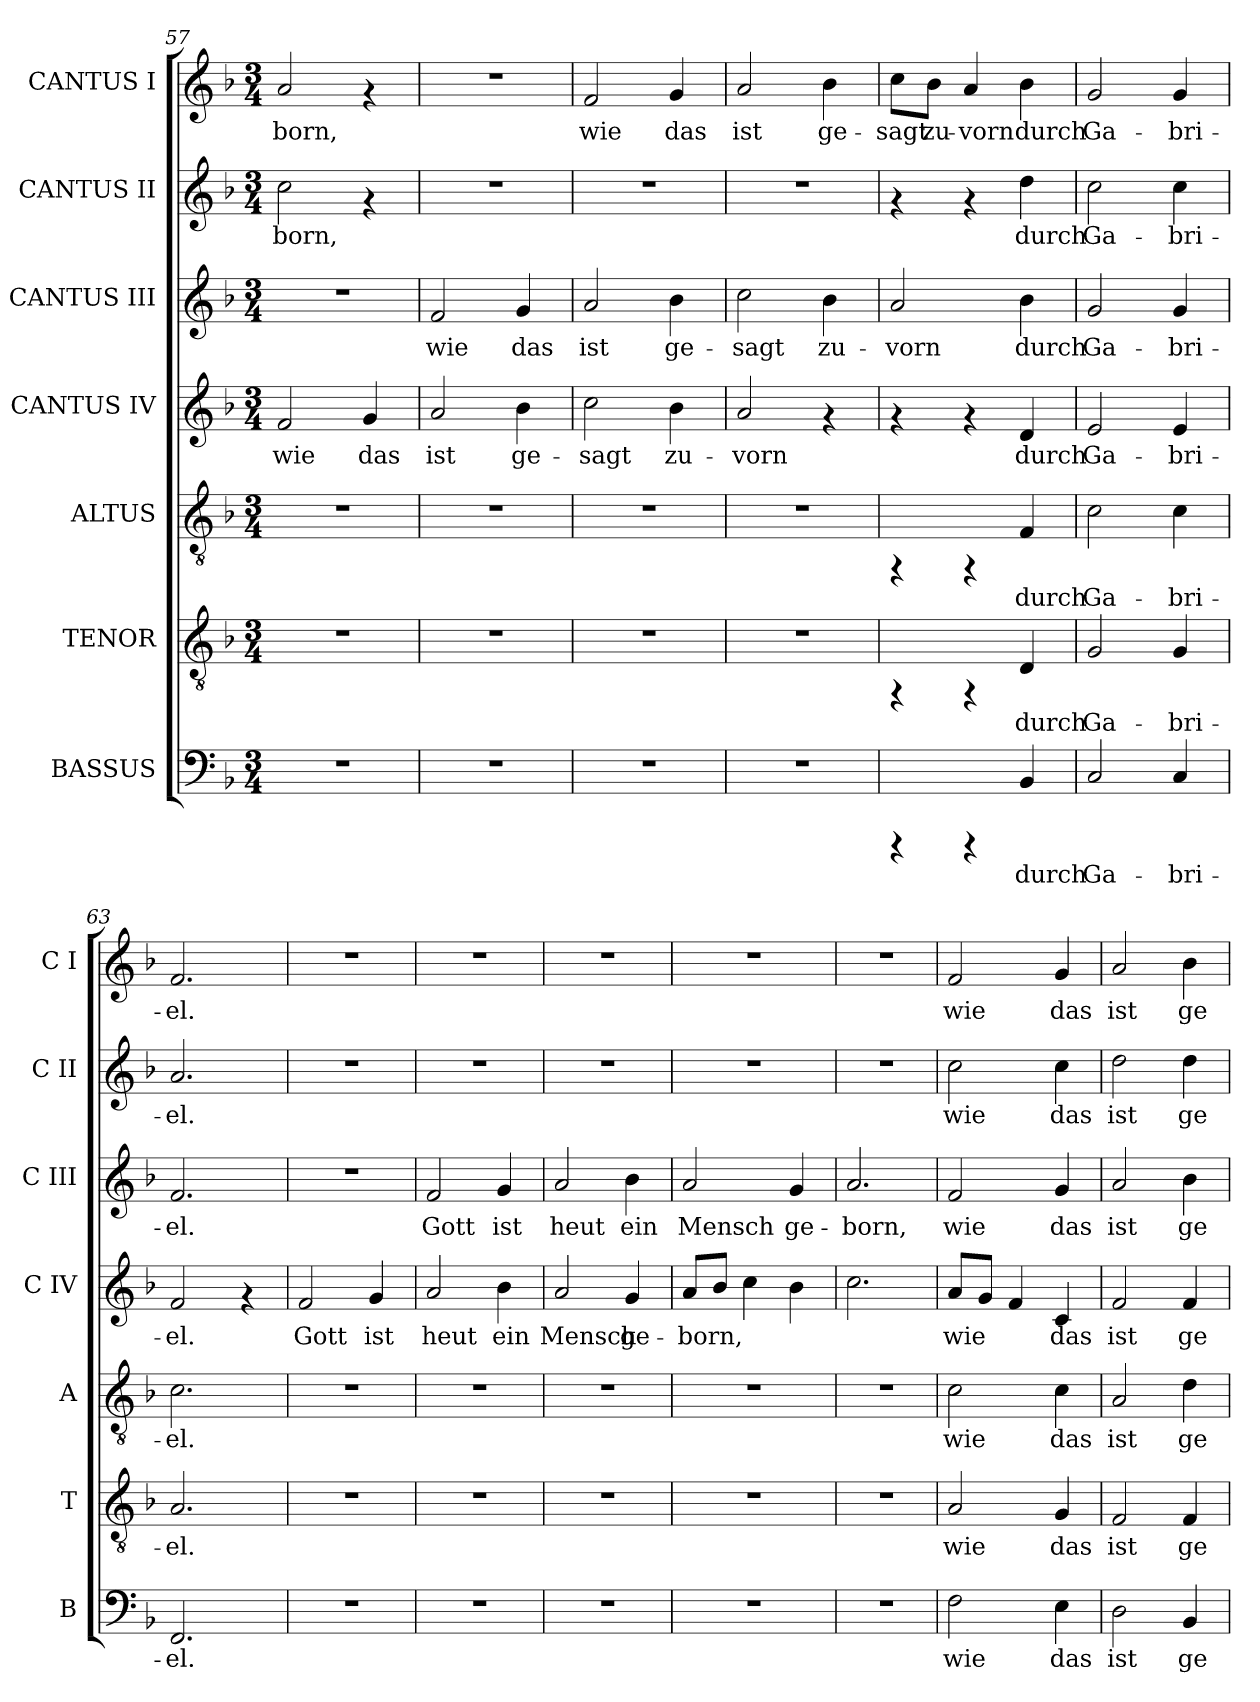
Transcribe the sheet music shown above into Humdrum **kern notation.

**kern	**text	**kern	**text	**kern	**text	**kern	**text	**kern	**text	**kern	**text	**kern	**text
*part7	*part7	*part6	*part6	*part5	*part5	*part4	*part4	*part3	*part3	*part2	*part2	*part1	*part1
*staff7	*staff7	*staff6	*staff6	*staff5	*staff5	*staff4	*staff4	*staff3	*staff3	*staff2	*staff2	*staff1	*staff1
*I"BASSUS	*	*I"TENOR	*	*I"ALTUS	*	*I"CANTUS IV	*	*I"CANTUS III	*	*I"CANTUS II	*	*I"CANTUS I	*
*I'B	*	*I'T	*	*I'A	*	*I'C IV	*	*I'C III	*	*I'C II	*	*I'C I	*
*clefF4	*	*clefGv2	*	*clefGv2	*	*clefG2	*	*clefG2	*	*clefG2	*	*clefG2	*
*k[b-]	*	*k[b-]	*	*k[b-]	*	*k[b-]	*	*k[b-]	*	*k[b-]	*	*k[b-]	*
*F:	*	*F:	*	*F:	*	*F:	*	*F:	*	*F:	*	*F:	*
*M3/4	*	*M3/4	*	*M3/4	*	*M3/4	*	*M3/4	*	*M3/4	*	*M3/4	*
=57	=57	=57	=57	=57	=57	=57	=57	=57	=57	=57	=57	=57	=57
!	!	!	!	!	!	!	!LO:LY:b:cj	!	!	!	!LO:LY:b:cj	!	!LO:LY:b:cj
2.r	.	2.r	.	2.r	.	2f/	wie	2.r	.	2cc\	-born,	2a/	-born,
!	!	!	!	!	!	!	!LO:LY:b:cj	!	!	!	!	!	!
.	.	.	.	.	.	4g/	das	.	.	4rf	.	4rf	.
=58	=58	=58	=58	=58	=58	=58	=58	=58	=58	=58	=58	=58	=58
!	!	!	!	!	!	!	!LO:LY:b:cj	!	!LO:LY:b:cj	!	!	!	!
2.r	.	2.r	.	2.r	.	2a/	ist	2f/	wie	2.r	.	2.r	.
!	!	!	!	!	!	!	!LO:LY:b:cj	!	!LO:LY:b:cj	!	!	!	!
.	.	.	.	.	.	4b-\	ge-	4g/	das	.	.	.	.
=59	=59	=59	=59	=59	=59	=59	=59	=59	=59	=59	=59	=59	=59
!	!	!	!	!	!	!	!LO:LY:b:cj	!	!LO:LY:b:cj	!	!	!	!LO:LY:b:cj
2.r	.	2.r	.	2.r	.	2cc\	-sagt	2a/	ist	2.r	.	2f/	wie
!	!	!	!	!	!	!	!LO:LY:b:cj	!	!LO:LY:b:cj	!	!	!	!LO:LY:b:cj
.	.	.	.	.	.	4b-\	zu-	4b-\	ge-	.	.	4g/	das
=60	=60	=60	=60	=60	=60	=60	=60	=60	=60	=60	=60	=60	=60
!	!	!	!	!	!	!	!LO:LY:b:cj	!	!LO:LY:b:cj	!	!	!	!LO:LY:b:cj
2.r	.	2.r	.	2.r	.	2a/	-vorn	2cc\	-sagt	2.r	.	2a/	ist
!	!	!	!	!	!	!	!	!	!LO:LY:b:cj	!	!	!	!LO:LY:b:cj
.	.	.	.	.	.	4rf	.	4b-\	zu-	.	.	4b-\	ge-
=61	=61	=61	=61	=61	=61	=61	=61	=61	=61	=61	=61	=61	=61
!	!	!	!	!	!	!	!	!	!LO:LY:b:cj	!	!	!	!LO:LY:b:cj
4rCCC	.	4rFF	.	4rFF	.	4rf	.	2a/	-vorn	4rf	.	8cc\L	-sagt
!	!	!	!	!	!	!	!	!	!	!	!	!	!LO:LY:b:cj
.	.	.	.	.	.	.	.	.	.	.	.	8b-\J	zu-
!	!	!	!	!	!	!	!	!	!	!	!	!	!LO:LY:b:cj
4rCCC	.	4rFF	.	4rFF	.	4rf	.	.	.	4rf	.	4a/	-vorn
!	!LO:LY:b:cj	!	!LO:LY:b:cj	!	!LO:LY:b:cj	!	!LO:LY:b:cj	!	!LO:LY:b:cj	!	!LO:LY:b:cj	!	!LO:LY:b:cj
4BB-/	durch	4D/	durch	4F/	durch	4d/	durch	4b-\	durch	4dd\	durch	4b-\	durch
=62	=62	=62	=62	=62	=62	=62	=62	=62	=62	=62	=62	=62	=62
!	!LO:LY:b:cj	!	!LO:LY:b:cj	!	!LO:LY:b:cj	!	!LO:LY:b:cj	!	!LO:LY:b:cj	!	!LO:LY:b:cj	!	!LO:LY:b:cj
2C/	Ga-	2G/	Ga-	2c\	Ga-	2e/	Ga-	2g/	Ga-	2cc\	Ga-	2g/	Ga-
!	!LO:LY:b:cj	!	!LO:LY:b:cj	!	!LO:LY:b:cj	!	!LO:LY:b:cj	!	!LO:LY:b:cj	!	!LO:LY:b:cj	!	!LO:LY:b:cj
4C/	-bri-	4G/	-bri-	4c\	-bri-	4e/	-bri-	4g/	-bri-	4cc\	-bri-	4g/	-bri-
=63	=63	=63	=63	=63	=63	=63	=63	=63	=63	=63	=63	=63	=63
!	!LO:LY:b:cj	!	!LO:LY:b:cj	!	!LO:LY:b:cj	!	!LO:LY:b:cj	!	!LO:LY:b:cj	!	!LO:LY:b:cj	!	!LO:LY:b:cj
2.FF/	-el.	2.A/	-el.	2.c\	-el.	2f/	-el.	2.f/	-el.	2.a/	-el.	2.f/	-el.
.	.	.	.	.	.	4rf	.	.	.	.	.	.	.
=64	=64	=64	=64	=64	=64	=64	=64	=64	=64	=64	=64	=64	=64
!	!	!	!	!	!	!	!LO:LY:b:cj	!	!	!	!	!	!
2.r	.	2.r	.	2.r	.	2f/	Gott	2.r	.	2.r	.	2.r	.
!	!	!	!	!	!	!	!LO:LY:b:cj	!	!	!	!	!	!
.	.	.	.	.	.	4g/	ist	.	.	.	.	.	.
=65	=65	=65	=65	=65	=65	=65	=65	=65	=65	=65	=65	=65	=65
!	!	!	!	!	!	!	!LO:LY:b:cj	!	!LO:LY:b:cj	!	!	!	!
2.r	.	2.r	.	2.r	.	2a/	heut	2f/	Gott	2.r	.	2.r	.
!	!	!	!	!	!	!	!LO:LY:b:cj	!	!LO:LY:b:cj	!	!	!	!
.	.	.	.	.	.	4b-\	ein	4g/	ist	.	.	.	.
!!LO:PB:g=z
=66	=66	=66	=66	=66	=66	=66	=66	=66	=66	=66	=66	=66	=66
!	!	!	!	!	!	!	!LO:LY:b:cj	!	!LO:LY:b:cj	!	!	!	!
2.r	.	2.r	.	2.r	.	2a/	Mensch	2a/	heut	2.r	.	2.r	.
!	!	!	!	!	!	!	!LO:LY:b:cj	!	!LO:LY:b:cj	!	!	!	!
.	.	.	.	.	.	4g/	ge-	4b-\	ein	.	.	.	.
=67	=67	=67	=67	=67	=67	=67	=67	=67	=67	=67	=67	=67	=67
!	!	!	!	!	!	!	!LO:LY:b:cj	!	!LO:LY:b:cj	!	!	!	!
2.r	.	2.r	.	2.r	.	8a/L	-born,	2a/	Mensch	2.r	.	2.r	.
!	!	!	!	!	!	!	!LO:LY:b:cj	!	!	!	!	!	!
.	.	.	.	.	.	8b-/J	.	.	.	.	.	.	.
!	!	!	!	!	!	!	!LO:LY:b:cj	!	!	!	!	!	!
.	.	.	.	.	.	4cc\	.	.	.	.	.	.	.
!	!	!	!	!	!	!	!LO:LY:b:cj	!	!LO:LY:b:cj	!	!	!	!
.	.	.	.	.	.	4b-\	.	4g/	ge-	.	.	.	.
=68	=68	=68	=68	=68	=68	=68	=68	=68	=68	=68	=68	=68	=68
!	!	!	!	!	!	!	!LO:LY:b:cj	!	!LO:LY:b:cj	!	!	!	!
2.r	.	2.r	.	2.r	.	2.cc\	.	2.a/	-born,	2.r	.	2.r	.
=69	=69	=69	=69	=69	=69	=69	=69	=69	=69	=69	=69	=69	=69
!	!LO:LY:b:cj	!	!LO:LY:b:cj	!	!LO:LY:b:cj	!	!LO:LY:b:cj	!	!LO:LY:b:cj	!	!LO:LY:b:cj	!	!LO:LY:b:cj
2F\	wie	2A/	wie	2c\	wie	8a/L	wie	2f/	wie	2cc\	wie	2f/	wie
!	!	!	!	!	!	!	!LO:LY:b:cj	!	!	!	!	!	!
.	.	.	.	.	.	8g/J	.	.	.	.	.	.	.
!	!	!	!	!	!	!	!LO:LY:b:cj	!	!	!	!	!	!
.	.	.	.	.	.	4f/	.	.	.	.	.	.	.
!	!LO:LY:b:cj	!	!LO:LY:b:cj	!	!LO:LY:b:cj	!	!LO:LY:b:cj	!	!LO:LY:b:cj	!	!LO:LY:b:cj	!	!LO:LY:b:cj
4E\	das	4G/	das	4c\	das	4c/	das	4g/	das	4cc\	das	4g/	das
=70	=70	=70	=70	=70	=70	=70	=70	=70	=70	=70	=70	=70	=70
!	!LO:LY:b:cj	!	!LO:LY:b:cj	!	!LO:LY:b:cj	!	!LO:LY:b:cj	!	!LO:LY:b:cj	!	!LO:LY:b:cj	!	!LO:LY:b:cj
2D\	ist	2F/	ist	2A/	ist	2f/	ist	2a/	ist	2dd\	ist	2a/	ist
!	!LO:LY:b:cj	!	!LO:LY:b:cj	!	!LO:LY:b:cj	!	!LO:LY:b:cj	!	!LO:LY:b:cj	!	!LO:LY:b:cj	!	!LO:LY:b:cj
4BB-/	ge-	4F/	ge-	4d\	ge-	4f/	ge-	4b-\	ge-	4dd\	ge-	4b-\	ge-
=	=	=	=	=	=	=	=	=	=	=	=	=	=
*-	*-	*-	*-	*-	*-	*-	*-	*-	*-	*-	*-	*-	*-
